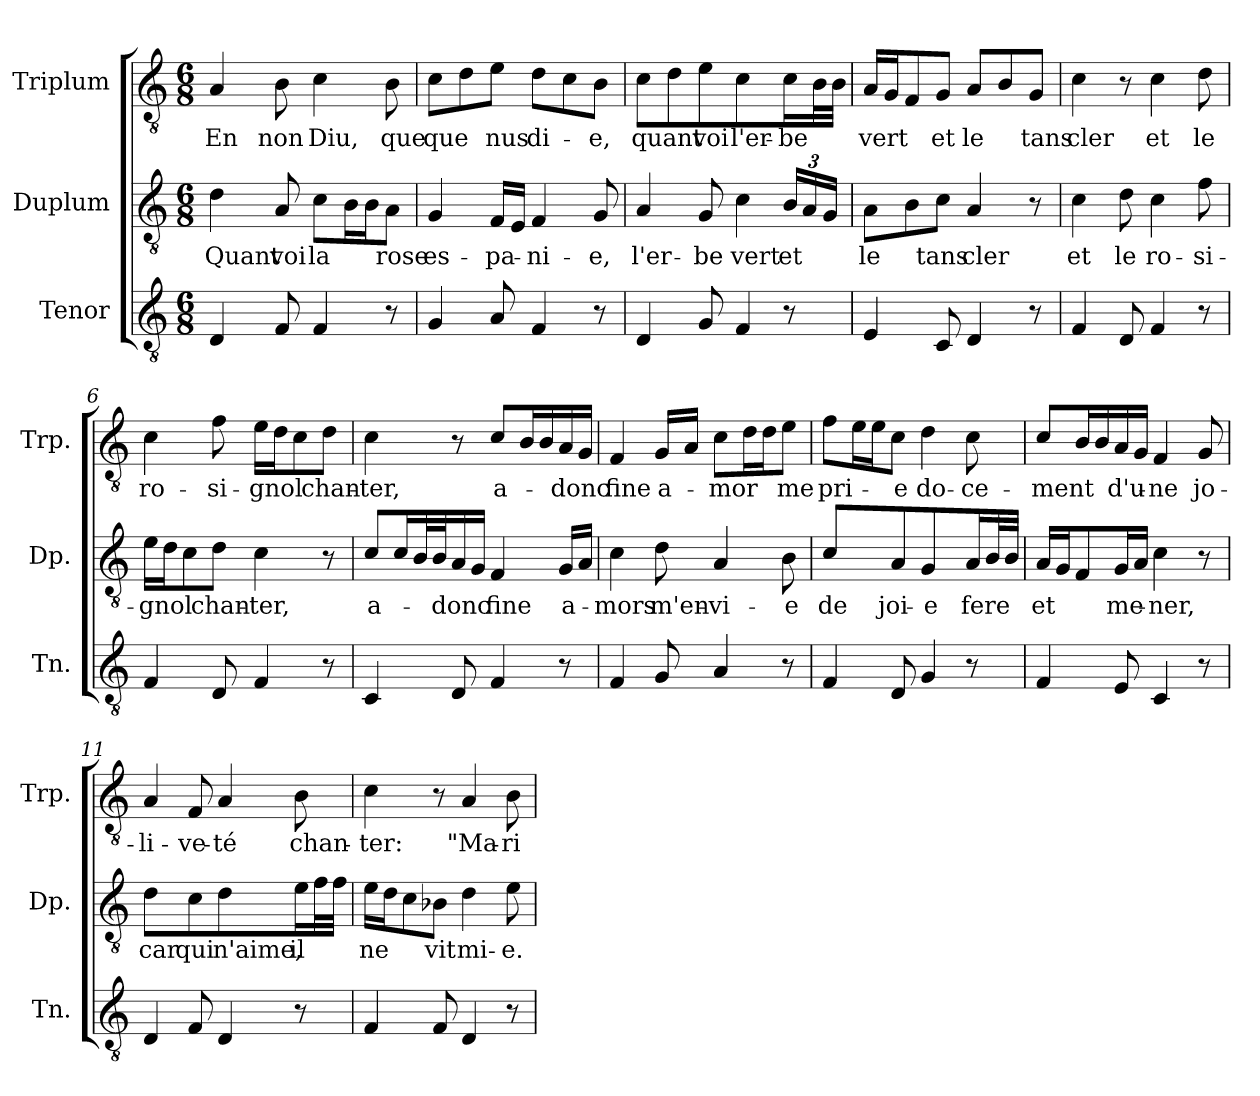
**kern	**kern	**text	**kern	**text
*part3	*part2	*part2	*part1	*part1
*staff3	*staff2	*staff2	*staff1	*staff1
*I"Tenor	*I"Duplum	*	*I"Triplum	*
*I'Tn.	*I'Dp.	*	*I'Trp.	*
*clefGv2	*clefGv2	*	*clefGv2	*
*k[]	*k[]	*	*k[]	*
*M6/8	*M6/8	*	*M6/8	*
=1	=1	=1	=1	=1
!	!	!LO:LY:b	!	!LO:LY:b
4D/	4d\	Quant	4A/	En
!	!	!LO:LY:b	!	!LO:LY:b
8F/	8A/	voi	8B\	non
!	!	!LO:LY:b	!	!LO:LY:b
4F/	8c\L	la	4c\	Diu,
*	*tremolo	*	*	*
.	16B\	.	.	.
.	16B\	.	.	.
*	*Xtremolo	*	*	*
!	!	!LO:LY:b	!	!LO:LY:b
8r	8A\J	rose	8B\	que
=2	=2	=2	=2	=2
!	!	!LO:LY:b	!	!LO:LY:b
4G/	4G/	es-	8c\L	que
.	.	.	8d\	.
!	!	!LO:LY:b	!	!LO:LY:b
8A/	16F/LL	-pa-	8e\J	nus
.	16E/JJ	.	.	.
!	!	!LO:LY:b	!	!LO:LY:b
4F/	4F/	-ni-	8d\L	di-
.	.	.	8c\	.
!	!	!LO:LY:b	!	!LO:LY:b
8r	8G/	-e,	8B\J	-e,
=3	=3	=3	=3	=3
!	!	!LO:LY:b	!	!LO:LY:b
4D/	4A/	l'er-	8c\L	quant
.	.	.	8d\	.
!	!	!LO:LY:b	!	!LO:LY:b
8G/	8G/	-be	8e\J	voi
!	!	!LO:LY:b	!	!LO:LY:b
4F/	4c\	vert	4c\	l'er-
*	*Xbrackettup	*	*	*
!	!	!LO:LY:b	!	!LO:LY:b
8r	24B/LL	et	16c\LL	-be
.	24A/	.	.	.
*	*	*	*tremolo	*
.	.	.	32B\	.
.	24G/JJ	.	.	.
.	.	.	32B\JJJ	.
*	*	*	*Xtremolo	*
=4	=4	=4	=4	=4
!	!	!LO:LY:b	!	!LO:LY:b
4E/	8A\L	le	16A/LL	vert
.	.	.	16G/J	.
.	8B\	.	8F/	.
!	!	!LO:LY:b	!	!LO:LY:b
8C/	8c\J	tans	8G/J	et
!	!	!LO:LY:b	!	!LO:LY:b
4D/	4A/	cler	8A/L	le
.	.	.	8B/	.
!	!	!	!	!LO:LY:b
8r	8r	.	8G/J	tans
=5	=5	=5	=5	=5
!	!	!LO:LY:b	!	!LO:LY:b
4F/	4c\	et	4c\	cler
!	!	!LO:LY:b	!	!
8D/	8d\	le	8r	.
!	!	!LO:LY:b	!	!LO:LY:b
4F/	4c\	ro-	4c\	et
!	!	!LO:LY:b	!	!LO:LY:b
8r	8f\	-si-	8d\	le
!!LO:LB:g=z
=6	=6	=6	=6	=6
!	!	!LO:LY:b	!	!LO:LY:b
4F/	16e\LL	-gnol	4c\	ro-
.	16d\J	.	.	.
.	8c\	.	.	.
!	!	!LO:LY:b	!	!LO:LY:b
8D/	8d\J	chan-	8f\	-si-
!	!	!LO:LY:b	!	!LO:LY:b
4F/	4c\	-ter,	16e\LL	-gnol
.	.	.	16d\J	.
.	.	.	8c\	.
!	!	!	!	!LO:LY:b
8r	8r	.	8d\J	chan-
=7	=7	=7	=7	=7
!	!	!LO:LY:b	!	!LO:LY:b
4C/	8c/L	a-	4c\	-ter,
.	16c/L	.	.	.
*	*tremolo	*	*	*
.	32B/	.	.	.
.	32B/	.	.	.
*	*Xtremolo	*	*	*
!	!	!LO:LY:b	!	!
8D/	16A/	-donc	8r	.
.	16G/JJ	.	.	.
!	!	!LO:LY:b	!	!LO:LY:b
4F/	4F/	fine	8c/L	a-
*	*	*	*tremolo	*
.	.	.	16B/	.
.	.	.	16B/	.
*	*	*	*Xtremolo	*
!	!	!LO:LY:b	!	!LO:LY:b
8r	16G/LL	a-	16A/L	-donc
.	16A/JJ	.	16G/JJ	.
=8	=8	=8	=8	=8
!	!	!LO:LY:b	!	!LO:LY:b
4F/	4c\	-mors	4F/	fine
!	!	!LO:LY:b	!	!LO:LY:b
8G/	8d\	m'en-	16G/LL	a-
.	.	.	16A/JJ	.
!	!	!LO:LY:b	!	!LO:LY:b
4A/	4A/	-vi-	8c\L	-mor
*	*	*	*tremolo	*
.	.	.	16d\	.
.	.	.	16d\	.
*	*	*	*Xtremolo	*
!	!	!LO:LY:b	!	!LO:LY:b
8r	8B\	-e	8e\J	me
=9	=9	=9	=9	=9
!	!	!LO:LY:b	!	!LO:LY:b
4F/	4c\	de	8f\L	pri-
*	*	*	*tremolo	*
.	.	.	16e\	.
.	.	.	16e\	.
*	*	*	*Xtremolo	*
!	!	!LO:LY:b	!	!LO:LY:b
8D/	8A/	joi-	8c\J	-e
!	!	!LO:LY:b	!	!LO:LY:b
4G/	4G/	-e	4d\	do-
!	!	!LO:LY:b	!	!LO:LY:b
8r	16A/LL	fere	8c\	-ce-
*	*tremolo	*	*	*
.	32B/	.	.	.
.	32B/JJJ	.	.	.
*	*Xtremolo	*	*	*
=10	=10	=10	=10	=10
!	!	!LO:LY:b	!	!LO:LY:b
4F/	16A/LL	et	8c/L	-ment
.	16G/J	.	.	.
*	*	*	*tremolo	*
.	8F/	.	16B/	.
.	.	.	16B/	.
*	*	*	*Xtremolo	*
!	!	!LO:LY:b	!	!LO:LY:b
8E/	16G/L	me-	16A/L	d'u-
.	16A/JJ	.	16G/JJ	.
!	!	!LO:LY:b	!	!LO:LY:b
4C/	4c\	-ner,	4F/	-ne
!	!	!	!	!LO:LY:b
8r	8r	.	8G/	jo-
!!LO:LB:g=z
=11	=11	=11	=11	=11
!	!	!LO:LY:b	!	!LO:LY:b
4D/	4d\	car	4A/	-li-
!	!	!LO:LY:b	!	!LO:LY:b
8F/	8c\	qui	8F/	-ve-
!	!	!LO:LY:b	!	!LO:LY:b
4D/	4d\	n'aime,	4A/	-té
!	!	!LO:LY:b	!	!LO:LY:b
8r	16e\LL	il	8B\	chan-
*	*tremolo	*	*	*
.	32f\	.	.	.
.	32f\JJJ	.	.	.
*	*Xtremolo	*	*	*
=12	=12	=12	=12	=12
!	!	!LO:LY:b	!	!LO:LY:b
4F/	16e\LL	ne	4c\	-ter:
.	16d\J	.	.	.
.	8c\	.	.	.
!	!	!LO:LY:b	!	!
8F/	8B-i\J	vit	8r	.
!	!	!LO:LY:b	!	!LO:LY:b
4D/	4d\	mi-	4A/	"Ma-
!	!	!LO:LY:b	!	!LO:LY:b
8r	8e\	-e.	8B\	-ri-
=	=	=	=	=
*-	*-	*-	*-	*-
